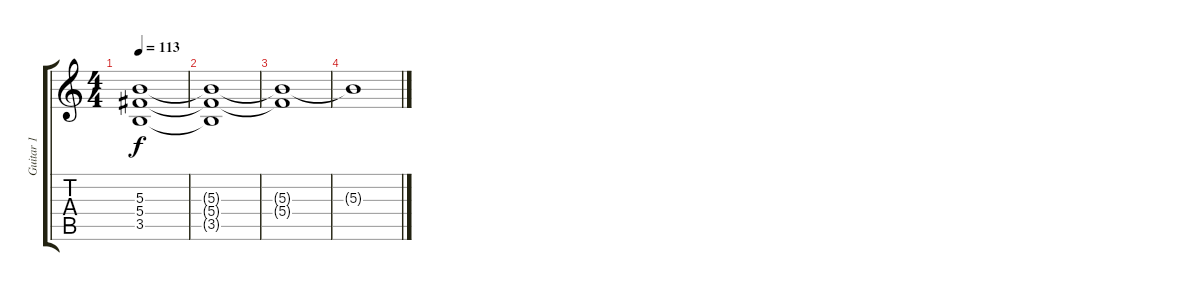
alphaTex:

\track ("Guitar 1" "Guitar 1") {instrument distortionguitar}
\staff {score tabs}
\tuning (Eb4 Bb3 Gb3 Db3 Ab2 Eb2) {hide}
\ts (4 4)
\tempo 113
\clef g2
\ks c
(5.3{t} 5.4{t} 3.5{t}).1{dy f} |
(5.3{t} 5.4{t} 3.5{t}).1 |
(5.3{t} 5.4{t}).1{volume 8} |
5.3{t}.1{volume 6}
